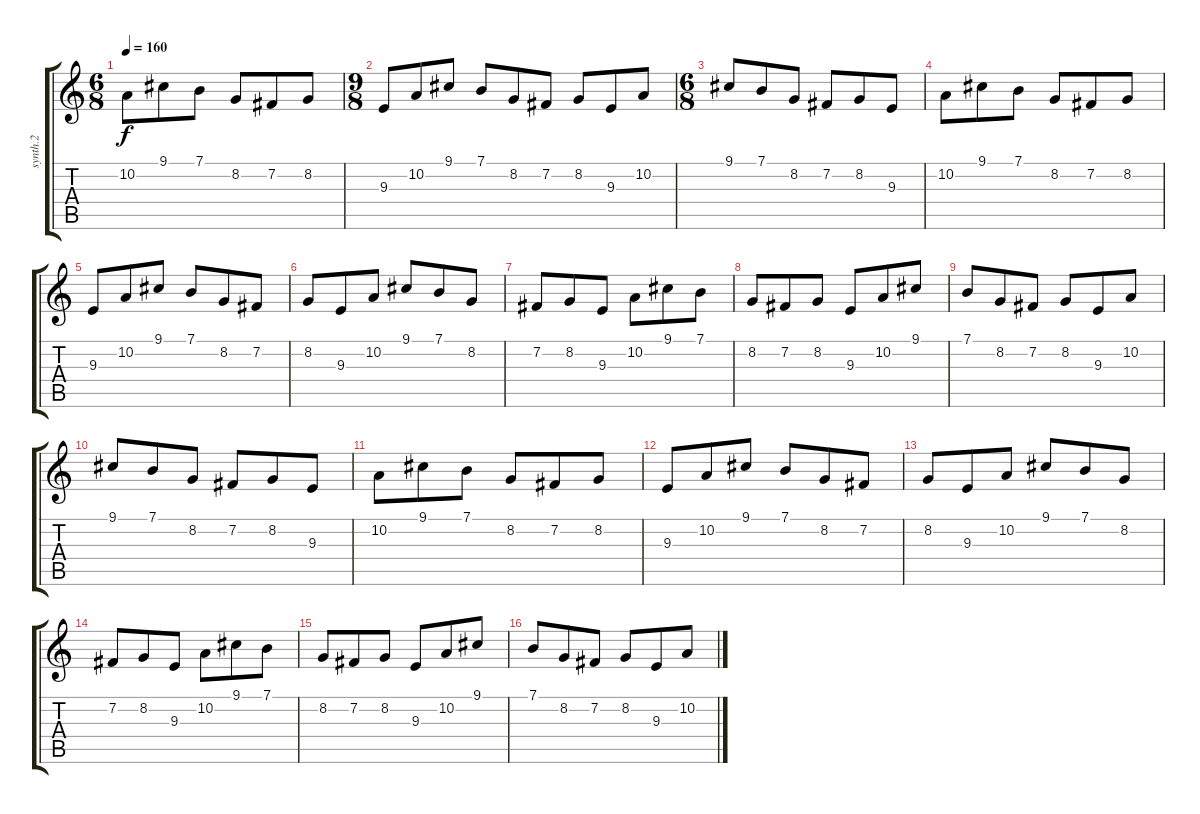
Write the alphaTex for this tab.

\track ("synth.2" "synth.2") {instrument musicbox}
\staff {score tabs}
\tuning (E4 B3 G3 D3 A2 E2) {hide}
\ts (6 8)
\tempo 160
\clef g2
\ks c
10.2.8{dy f} 9.1.8 7.1.8 8.2.8 7.2.8 8.2.8 |
\ts (9 8)
9.3.8 10.2.8 9.1.8 7.1.8 8.2.8 7.2.8 8.2.8 9.3.8 10.2.8 |
\ts (6 8)
9.1.8 7.1.8 8.2.8 7.2.8 8.2.8 9.3.8 |
10.2.8 9.1.8 7.1.8 8.2.8 7.2.8 8.2.8 |
9.3.8 10.2.8 9.1.8 7.1.8 8.2.8 7.2.8 |
8.2.8 9.3.8 10.2.8 9.1.8 7.1.8 8.2.8 |
7.2.8 8.2.8 9.3.8 10.2.8 9.1.8 7.1.8 |
8.2.8 7.2.8 8.2.8 9.3.8 10.2.8 9.1.8 |
7.1.8 8.2.8 7.2.8 8.2.8 9.3.8 10.2.8 |
9.1.8 7.1.8 8.2.8 7.2.8 8.2.8 9.3.8 |
10.2.8 9.1.8 7.1.8 8.2.8 7.2.8 8.2.8 |
9.3.8 10.2.8 9.1.8 7.1.8 8.2.8 7.2.8 |
8.2.8 9.3.8 10.2.8 9.1.8 7.1.8 8.2.8 |
7.2.8 8.2.8 9.3.8 10.2.8 9.1.8 7.1.8 |
8.2.8 7.2.8 8.2.8 9.3.8 10.2.8 9.1.8 |
7.1.8 8.2.8 7.2.8 8.2.8 9.3.8 10.2.8
